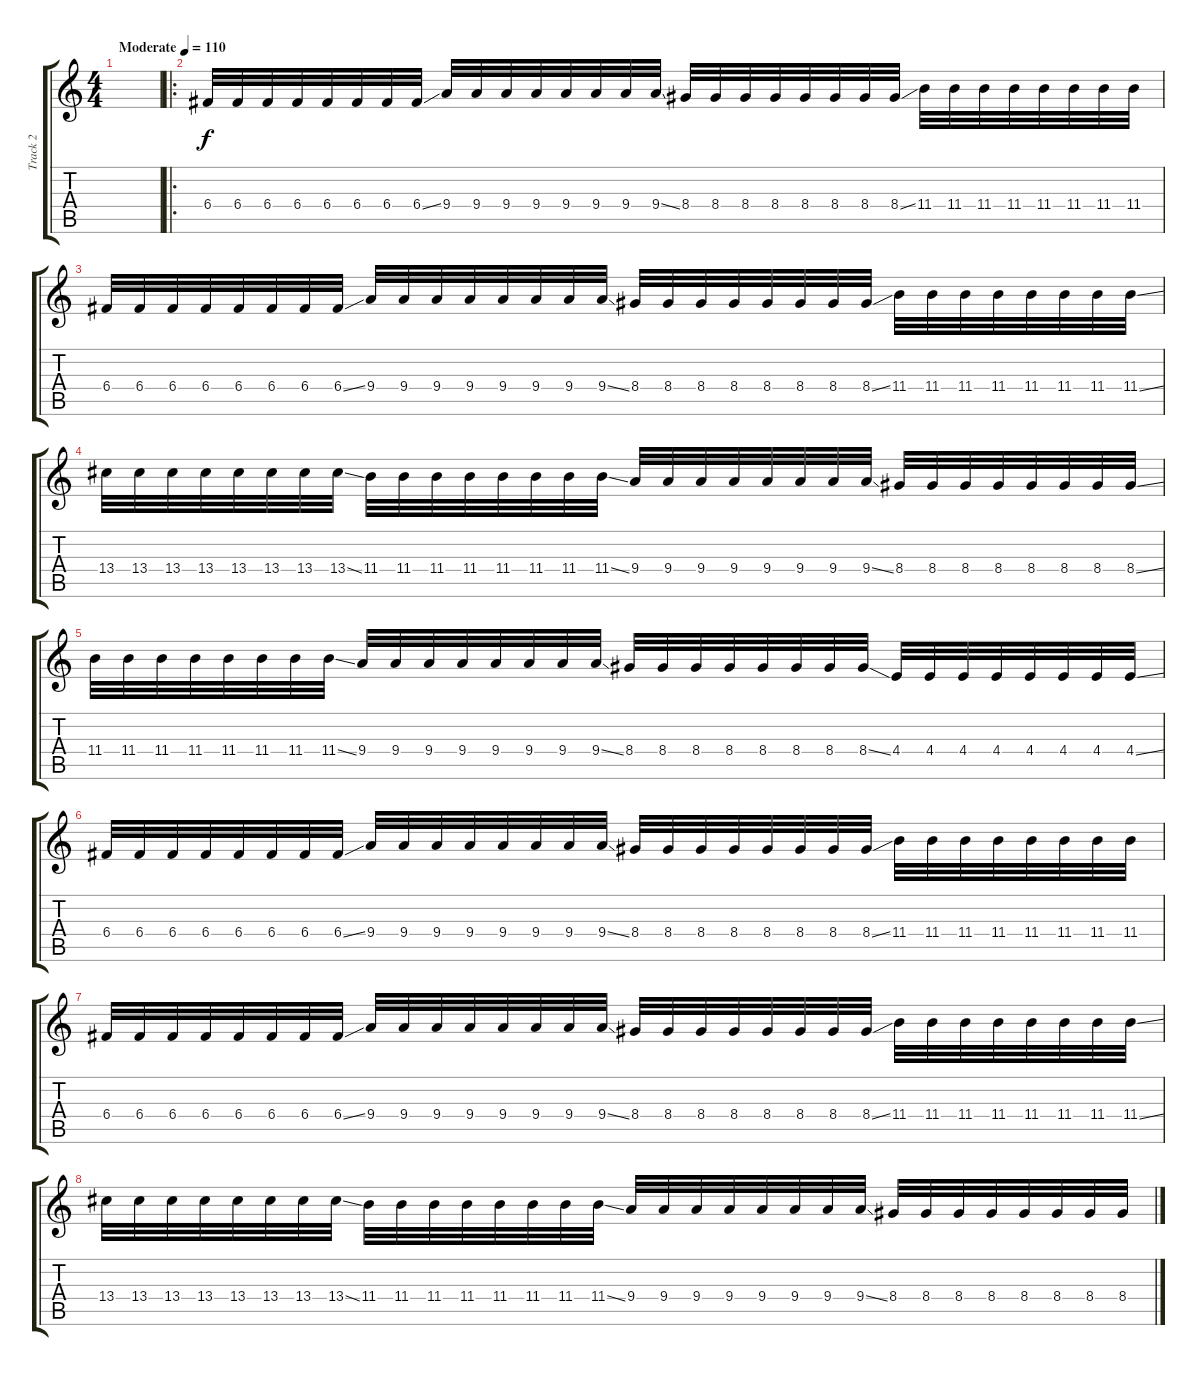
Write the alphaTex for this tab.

\track ("Track 2" "Track 2") {instrument distortionguitar}
\staff {score tabs}
\tuning (D4 A3 F3 C3 G2 C2) {hide}
\ts (4 4)
\tempo (110 "Moderate")
\tempo 125
\tempo (110 "Moderate")
\clef g2
\ks c
|
\ro
6.4.32 6.4.32 6.4.32 6.4.32 6.4.32 6.4.32 6.4.32 6.4{ss}.32 9.4.32 9.4.32 9.4.32 9.4.32 9.4.32 9.4.32 9.4.32 9.4{ss}.32 8.4.32 8.4.32 8.4.32 8.4.32 8.4.32 8.4.32 8.4.32 8.4{ss}.32 11.4.32 11.4.32 11.4.32 11.4.32 11.4.32 11.4.32 11.4.32 11.4.32 |
6.4.32 6.4.32 6.4.32 6.4.32 6.4.32 6.4.32 6.4.32 6.4{ss}.32 9.4.32 9.4.32 9.4.32 9.4.32 9.4.32 9.4.32 9.4.32 9.4{ss}.32 8.4.32 8.4.32 8.4.32 8.4.32 8.4.32 8.4.32 8.4.32 8.4{ss}.32 11.4.32 11.4.32 11.4.32 11.4.32 11.4.32 11.4.32 11.4.32 11.4{ss}.32 |
13.4.32 13.4.32 13.4.32 13.4.32 13.4.32 13.4.32 13.4.32 13.4{ss}.32 11.4.32 11.4.32 11.4.32 11.4.32 11.4.32 11.4.32 11.4.32 11.4{ss}.32 9.4.32 9.4.32 9.4.32 9.4.32 9.4.32 9.4.32 9.4.32 9.4{ss}.32 8.4.32 8.4.32 8.4.32 8.4.32 8.4.32 8.4.32 8.4.32 8.4{ss}.32 |
11.4.32 11.4.32 11.4.32 11.4.32 11.4.32 11.4.32 11.4.32 11.4{ss}.32 9.4.32 9.4.32 9.4.32 9.4.32 9.4.32 9.4.32 9.4.32 9.4{ss}.32 8.4.32 8.4.32 8.4.32 8.4.32 8.4.32 8.4.32 8.4.32 8.4{ss}.32 4.4.32 4.4.32 4.4.32 4.4.32 4.4.32 4.4.32 4.4.32 4.4{ss}.32 |
6.4.32 6.4.32 6.4.32 6.4.32 6.4.32 6.4.32 6.4.32 6.4{ss}.32 9.4.32 9.4.32 9.4.32 9.4.32 9.4.32 9.4.32 9.4.32 9.4{ss}.32 8.4.32 8.4.32 8.4.32 8.4.32 8.4.32 8.4.32 8.4.32 8.4{ss}.32 11.4.32 11.4.32 11.4.32 11.4.32 11.4.32 11.4.32 11.4.32 11.4.32 |
6.4.32 6.4.32 6.4.32 6.4.32 6.4.32 6.4.32 6.4.32 6.4{ss}.32 9.4.32 9.4.32 9.4.32 9.4.32 9.4.32 9.4.32 9.4.32 9.4{ss}.32 8.4.32 8.4.32 8.4.32 8.4.32 8.4.32 8.4.32 8.4.32 8.4{ss}.32 11.4.32 11.4.32 11.4.32 11.4.32 11.4.32 11.4.32 11.4.32 11.4{ss}.32 |
13.4.32 13.4.32 13.4.32 13.4.32 13.4.32 13.4.32 13.4.32 13.4{ss}.32 11.4.32 11.4.32 11.4.32 11.4.32 11.4.32 11.4.32 11.4.32 11.4{ss}.32 9.4.32 9.4.32 9.4.32 9.4.32 9.4.32 9.4.32 9.4.32 9.4{ss}.32 8.4.32 8.4.32 8.4.32 8.4.32 8.4.32 8.4.32 8.4.32 8.4{ss}.32
